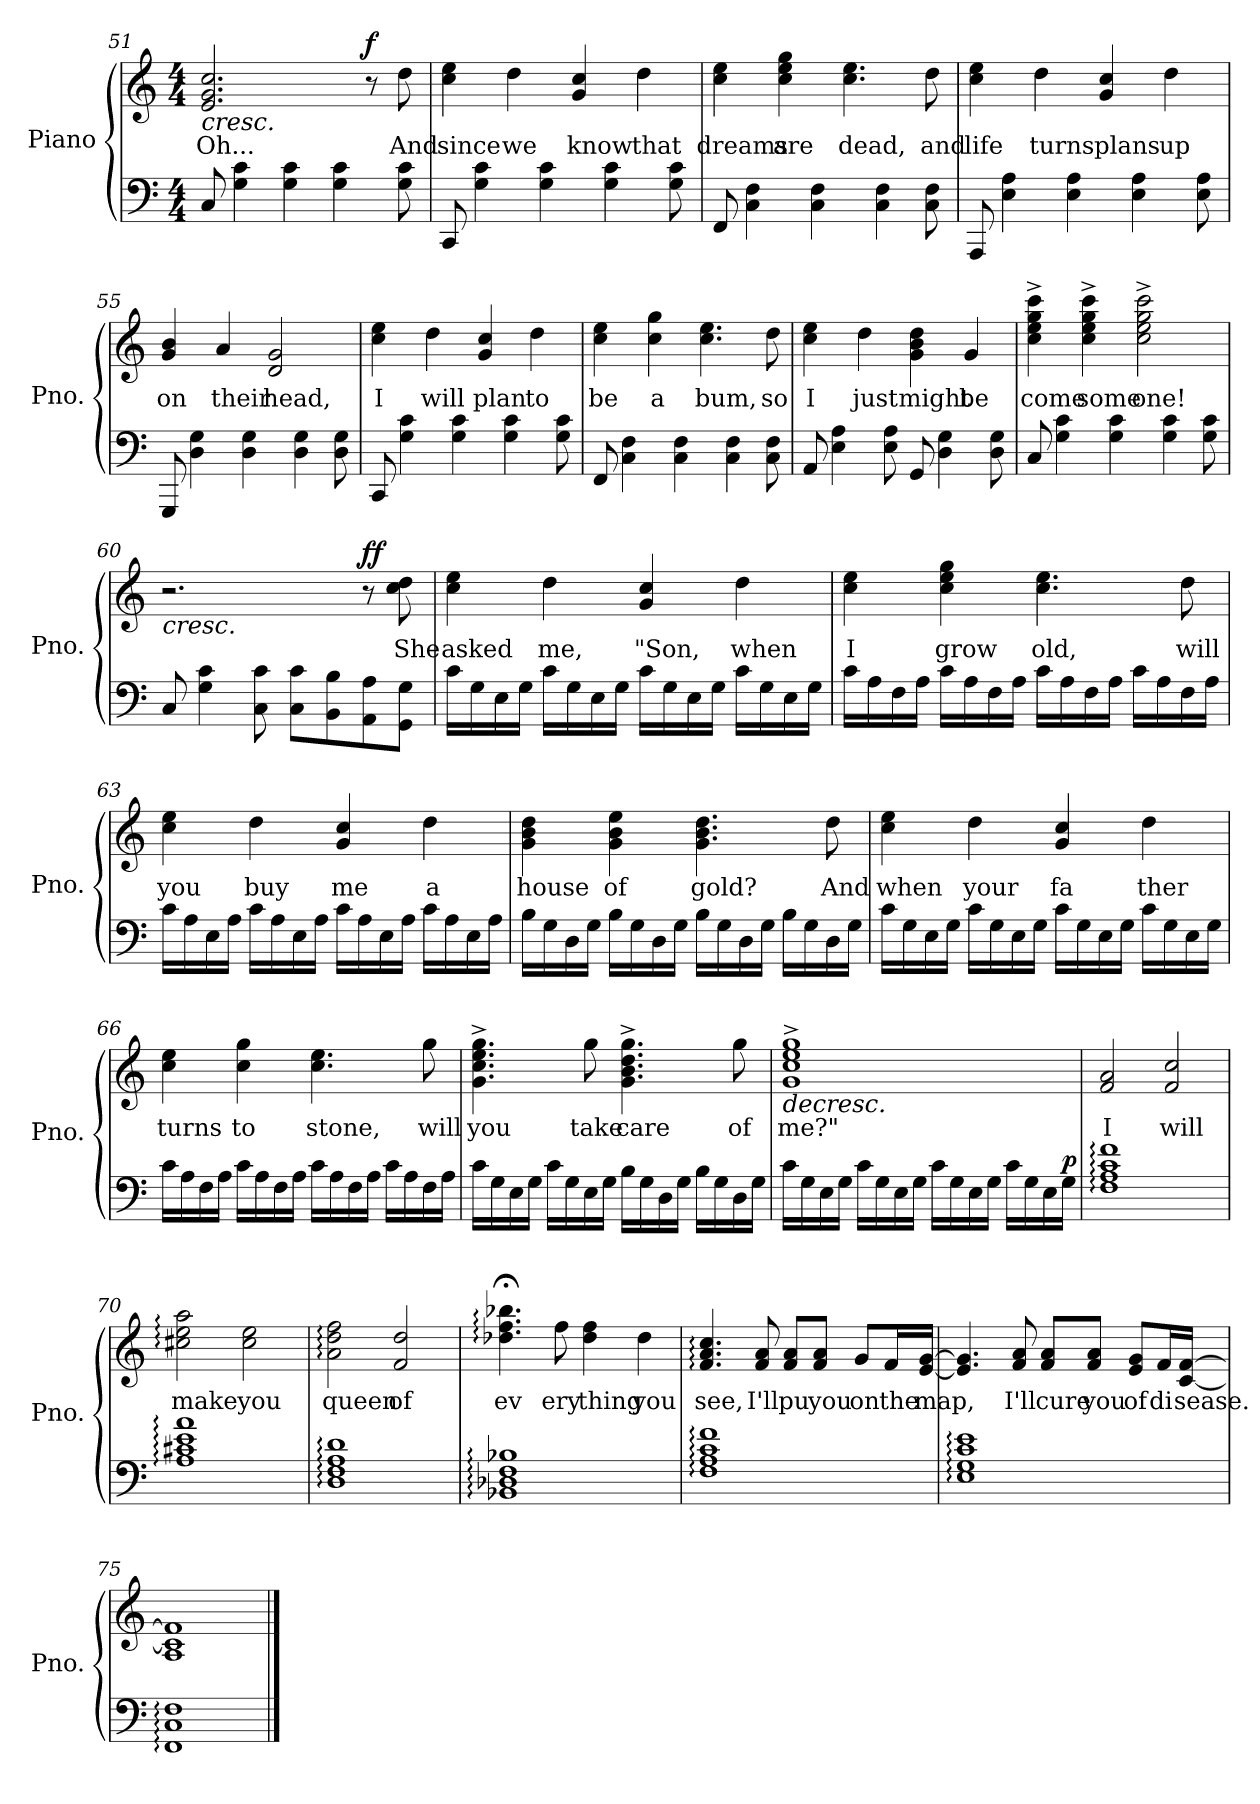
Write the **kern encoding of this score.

**kern	**kern	**text	**dynam
*part1	*part1	*part1	*part1
*staff2	*staff1	*staff1	*staff1/2
*I"Piano	*	*	*
*I'Pno.	*	*	*
!!LO:LB:g=z
*clefF4	*clefG2	*	*
*k[]	*k[]	*	*
*M4/4	*M4/4	*	*
=51	=51	=51	=51
!	!	!	!LO:HP:b
8C/	2.e/ 2.g/ 2.cc/	Oh...	<
4G\ 4c\	.	.	.
4G\ 4c\	.	.	.
4G\ 4c\	.	.	.
!	!	!	!LO:DY:b
.	8r	.	f
8G\ 8c\	8dd\	And	.
.	.	.	[
=52	=52	=52	=52
8CC/	4cc\ 4ee\	since	.
4G\ 4c\	.	.	.
.	4dd\	we	.
4G\ 4c\	.	.	.
.	4g/ 4cc/	know	.
4G\ 4c\	.	.	.
.	4dd\	that	.
8G\ 8c\	.	.	.
=53	=53	=53	=53
8FF/	4cc\ 4ee\	dreams	.
4C\ 4F\	.	.	.
.	4cc\ 4ee\ 4gg\	are	.
4C\ 4F\	.	.	.
.	4.cc\ 4.ee\	dead,	.
4C\ 4F\	.	.	.
8C\ 8F\	8dd\	and	.
=54	=54	=54	=54
8AAA/	4cc\ 4ee\	life	.
4E\ 4A\	.	.	.
.	4dd\	turns	.
4E\ 4A\	.	.	.
.	4g/ 4cc/	plans	.
4E\ 4A\	.	.	.
.	4dd\	up	.
8E\ 8A\	.	.	.
=55	=55	=55	=55
8GGG/	4g/ 4b/	on	.
4D\ 4G\	.	.	.
.	4a/	their	.
4D\ 4G\	.	.	.
.	2d/ 2g/	head,	.
4D\ 4G\	.	.	.
8D\ 8G\	.	.	.
!!LO:LB:g=z
=56	=56	=56	=56
8CC/	4cc\ 4ee\	I	.
4G\ 4c\	.	.	.
.	4dd\	will	.
4G\ 4c\	.	.	.
.	4g/ 4cc/	plan	.
4G\ 4c\	.	.	.
.	4dd\	to	.
8G\ 8c\	.	.	.
=57	=57	=57	=57
8FF/	4cc\ 4ee\	be	.
4C\ 4F\	.	.	.
.	4cc\ 4gg\	a	.
4C\ 4F\	.	.	.
.	4.cc\ 4.ee\	bum,	.
4C\ 4F\	.	.	.
8C\ 8F\	8dd\	so	.
=58	=58	=58	=58
8AA/	4cc\ 4ee\	I	.
4E\ 4A\	.	.	.
.	4dd\	just	.
8E\ 8A\	.	.	.
8GG/	4g\ 4b\ 4dd\	might	.
4D\ 4G\	.	.	.
.	4g/	be	.
8D\ 8G\	.	.	.
=59	=59	=59	=59
8C/	4cc\^ 4ee\^ 4gg\^ 4ccc\^	come	.
4G\ 4c\	.	.	.
.	4cc\^ 4ee\^ 4gg\^ 4ccc\^	some	.
4G\ 4c\	.	.	.
.	2cc\^ 2ee\^ 2gg\^ 2ccc\^	one!	.
4G\ 4c\	.	.	.
8G\ 8c\	.	.	.
=60	=60	=60	=60
!	!	!	!LO:HP:b
8C/	2.r	.	<
4G\ 4c\	.	.	.
8C\ 8c\	.	.	.
8C\ 8c\L	.	.	.
8BB\ 8B\	.	.	.
!	!	!	!LO:DY:b
8AA\ 8A\	8r	.	ff
8GG\ 8G\J	8cc\ 8dd\	She	.
.	.	.	[
!!LO:LB:g=z
=61	=61	=61	=61
16c\LL	4cc\ 4ee\	asked	.
16G\	.	.	.
16E\	.	.	.
16G\JJ	.	.	.
16c\LL	4dd\	me,	.
16G\	.	.	.
16E\	.	.	.
16G\JJ	.	.	.
16c\LL	4g/ 4cc/	"Son,	.
16G\	.	.	.
16E\	.	.	.
16G\JJ	.	.	.
16c\LL	4dd\	when	.
16G\	.	.	.
16E\	.	.	.
16G\JJ	.	.	.
=62	=62	=62	=62
16c\LL	4cc\ 4ee\	I	.
16A\	.	.	.
16F\	.	.	.
16A\JJ	.	.	.
16c\LL	4cc\ 4ee\ 4gg\	grow	.
16A\	.	.	.
16F\	.	.	.
16A\JJ	.	.	.
16c\LL	4.cc\ 4.ee\	old,	.
16A\	.	.	.
16F\	.	.	.
16A\JJ	.	.	.
16c\LL	.	.	.
16A\	.	.	.
16F\	8dd\	will	.
16A\JJ	.	.	.
=63	=63	=63	=63
16c\LL	4cc\ 4ee\	you	.
16A\	.	.	.
16E\	.	.	.
16A\JJ	.	.	.
16c\LL	4dd\	buy	.
16A\	.	.	.
16E\	.	.	.
16A\JJ	.	.	.
16c\LL	4g/ 4cc/	me	.
16A\	.	.	.
16E\	.	.	.
16A\JJ	.	.	.
16c\LL	4dd\	a	.
16A\	.	.	.
16E\	.	.	.
16A\JJ	.	.	.
!!LO:LB:g=z
=64	=64	=64	=64
16B\LL	4g\ 4b\ 4dd\	house	.
16G\	.	.	.
16D\	.	.	.
16G\JJ	.	.	.
16B\LL	4g\ 4b\ 4ee\	of	.
16G\	.	.	.
16D\	.	.	.
16G\JJ	.	.	.
16B\LL	4.g\ 4.b\ 4.dd\	gold?	.
16G\	.	.	.
16D\	.	.	.
16G\JJ	.	.	.
16B\LL	.	.	.
16G\	.	.	.
16D\	8dd\	And	.
16G\JJ	.	.	.
=65	=65	=65	=65
16c\LL	4cc\ 4ee\	when	.
16G\	.	.	.
16E\	.	.	.
16G\JJ	.	.	.
16c\LL	4dd\	your	.
16G\	.	.	.
16E\	.	.	.
16G\JJ	.	.	.
16c\LL	4g/ 4cc/	fa	.
16G\	.	.	.
16E\	.	.	.
16G\JJ	.	.	.
16c\LL	4dd\	ther	.
16G\	.	.	.
16E\	.	.	.
16G\JJ	.	.	.
=66	=66	=66	=66
16c\LL	4cc\ 4ee\	turns	.
16A\	.	.	.
16F\	.	.	.
16A\JJ	.	.	.
16c\LL	4cc\ 4gg\	to	.
16A\	.	.	.
16F\	.	.	.
16A\JJ	.	.	.
16c\LL	4.cc\ 4.ee\	stone,	.
16A\	.	.	.
16F\	.	.	.
16A\JJ	.	.	.
16c\LL	.	.	.
16A\	.	.	.
16F\	8gg\	will	.
16A\JJ	.	.	.
!!LO:PB:g=z
=67	=67	=67	=67
16c\LL	4.g\^ 4.cc\^ 4.ee\^ 4.gg\^	you	.
16G\	.	.	.
16E\	.	.	.
16G\JJ	.	.	.
16c\LL	.	.	.
16G\	.	.	.
16E\	8gg\	take	.
16G\JJ	.	.	.
16B\LL	4.g\^ 4.b\^ 4.dd\^ 4.gg\^	care	.
16G\	.	.	.
16D\	.	.	.
16G\JJ	.	.	.
16B\LL	.	.	.
16G\	.	.	.
16D\	8gg\	of	.
16G\JJ	.	.	.
=68	=68	=68	=68
!	!	!	!LO:HP:b
16c\LL	1g^ 1cc^ 1ee^ 1gg^	me?"	>
16G\	.	.	.
16E\	.	.	.
16G\JJ	.	.	.
16c\LL	.	.	.
16G\	.	.	.
16E\	.	.	.
16G\JJ	.	.	.
16c\LL	.	.	.
16G\	.	.	.
16E\	.	.	.
16G\JJ	.	.	.
16c\LL	.	.	.
16G\	.	.	.
16E\	.	.	.
!	!	!	!LO:DY:a=2
16G\JJ	.	.	p
.	.	.	]
=69	=69	=69	=69
*	*MM105	*	*
1F: 1A: 1c: 1f:	2f/ 2a/	I	.
.	2f/ 2cc/	will	.
=70	=70	=70	=70
1A: 1c#X: 1e: 1a:	2cc#X\: 2ee\: 2aa\:	make	.
.	2cc#\ 2ee\	you	.
=71	=71	=71	=71
1D: 1F: 1A: 1d:	2a\: 2dd\: 2ff\:	queen	.
.	2f/ 2dd/	of	.
!!LO:LB:g=z
=72	=72	=72	=72
*	*MM104	*	*
1BB-X: 1D-X: 1F: 1B-X:	4.dd-X\;<: 4.ff\;<: 4.bb-X\;<:	ev	.
*	*MM103	*	*
.	8ff\	ery	.
*	*MM102	*	*
.	4dd-\ 4ff\	thing	.
*	*MM101	*	*
.	4dd-\	you	.
=73	=73	=73	=73
*	*MM100	*	*
1F: 1A: 1c: 1f:	4.f/: 4.a/: 4.cc/:	see,	.
.	8f/ 8a/	I'll	.
.	8f/ 8a/L	pu	.
.	8f/ 8a/J	you	.
.	8g/L	on	.
.	16f/L	the	.
.	[16e/ [16g/JJ	map,	.
=74	=74	=74	=74
*	*MM95	*	*
1E: 1G: 1c: 1e:	4.e/] 4.g/]	.	.
.	8f/ 8a/	I'll	.
.	8f/ 8a/L	cure	.
.	8f/ 8a/J	you	.
.	8e/ 8g/L	of	.
.	16f/L	di	.
.	[16c/ [16f/JJ	sease.	.
=75	=75	=75	=75
1FF: 1C: 1F:	1A 1c] 1f]	.	.
==	==	==	==
*-	*-	*-	*-
